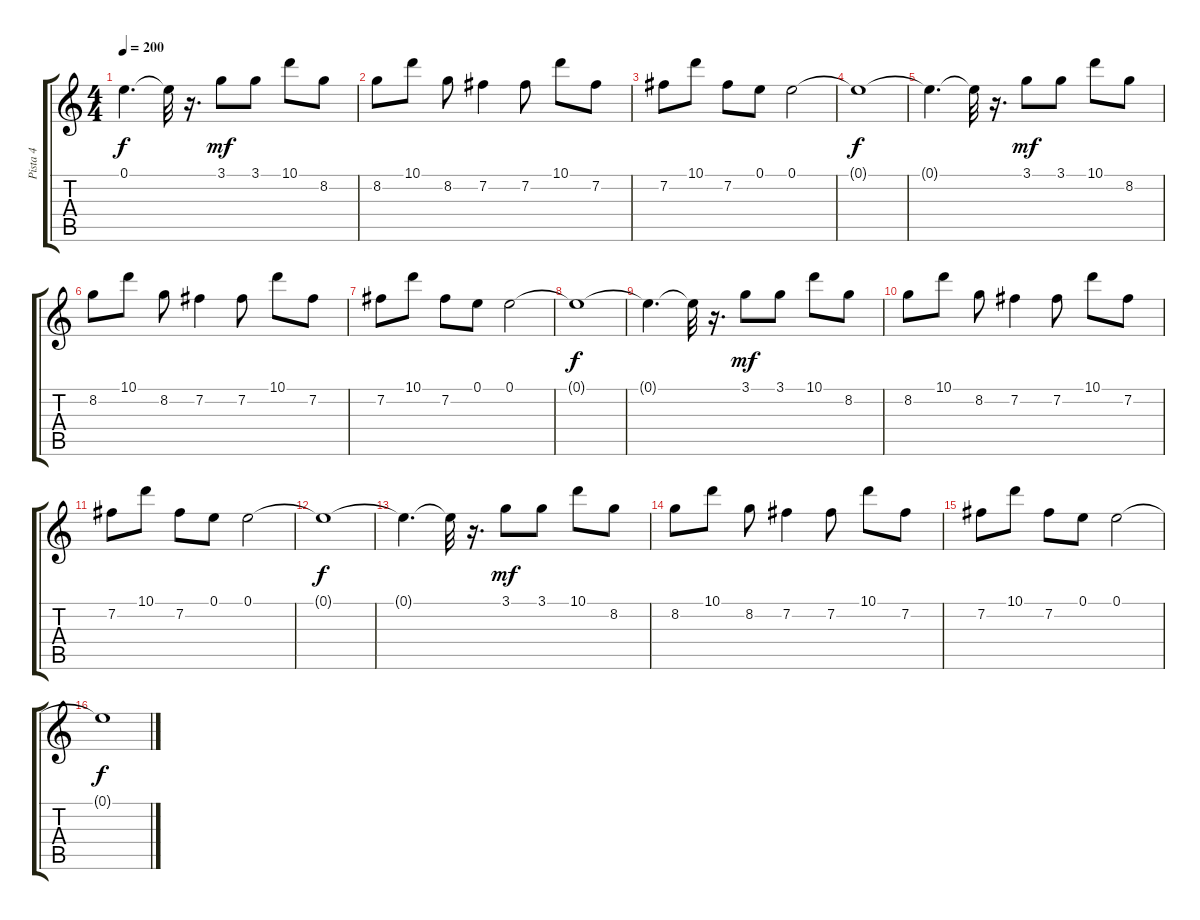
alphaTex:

\track ("Pista 4" "Pista 4") {instrument overdrivenguitar}
\staff {score tabs}
\tuning (E4 B3 G3 D3 A2 E2) {hide}
\ts (4 4)
\tempo 200
\clef g2
\ks c
0.1{t}.4{d dy f} 0.1{t}.32 r.16{d} 3.1.8{dy mf} 3.1.8 10.1.8 8.2.8 |
8.2.8 10.1.8 8.2.8 7.2.4 7.2.8 10.1.8 7.2.8 |
7.2.8 10.1.8 7.2.8 0.1.8 0.1.2 |
0.1{t}.1{dy f} |
0.1{t}.4{d} 0.1{t}.32 r.16{d} 3.1.8{dy mf} 3.1.8 10.1.8 8.2.8 |
8.2.8 10.1.8 8.2.8 7.2.4 7.2.8 10.1.8 7.2.8 |
7.2.8 10.1.8 7.2.8 0.1.8 0.1.2 |
0.1{t}.1{dy f} |
0.1{t}.4{d} 0.1{t}.32 r.16{d} 3.1.8{dy mf} 3.1.8 10.1.8 8.2.8 |
8.2.8 10.1.8 8.2.8 7.2.4 7.2.8 10.1.8 7.2.8 |
7.2.8 10.1.8 7.2.8 0.1.8 0.1.2 |
0.1{t}.1{dy f} |
0.1{t}.4{d} 0.1{t}.32 r.16{d} 3.1.8{dy mf} 3.1.8 10.1.8 8.2.8 |
8.2.8 10.1.8 8.2.8 7.2.4 7.2.8 10.1.8 7.2.8 |
7.2.8 10.1.8 7.2.8 0.1.8 0.1.2 |
0.1{t}.1{dy f}
